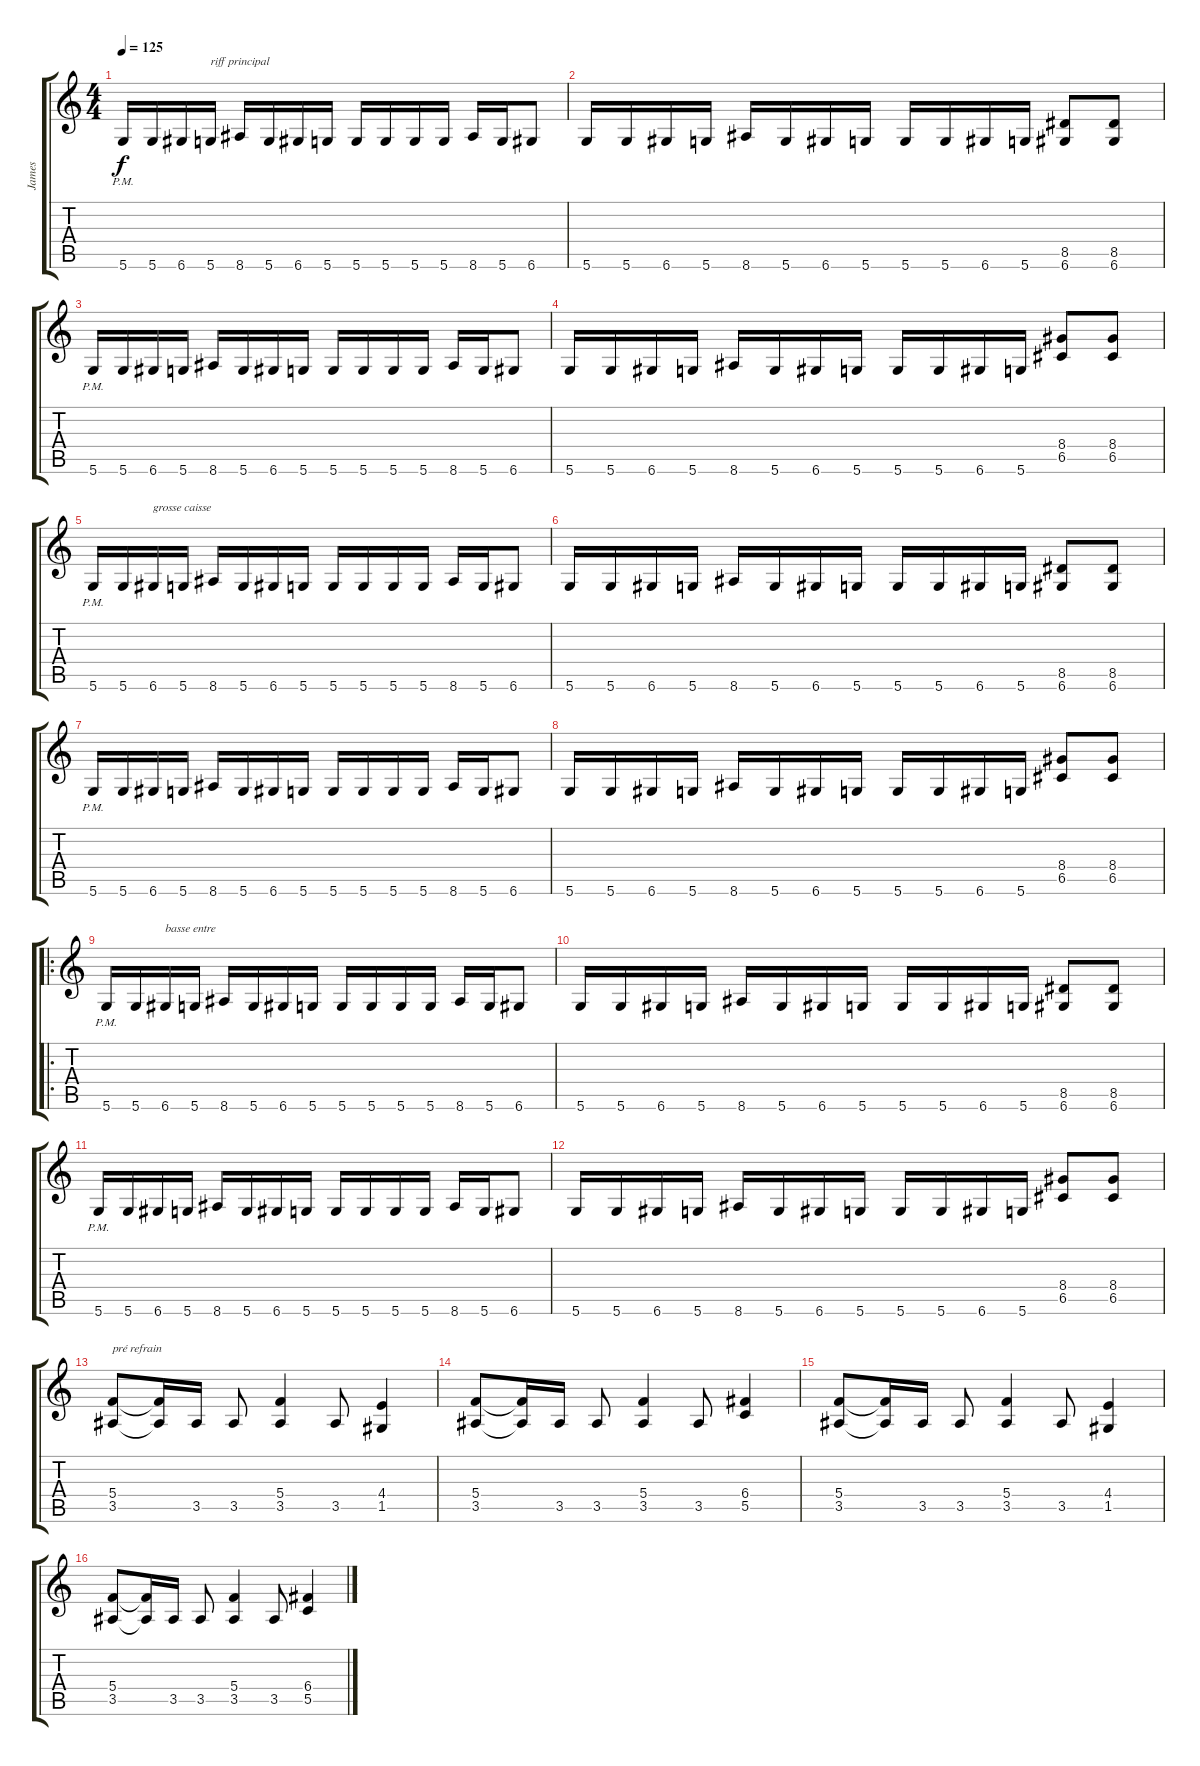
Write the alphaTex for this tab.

\track ("James" "James") {instrument distortionguitar}
\staff {score tabs}
\tuning (D4 A3 F3 C3 G2 D2) {hide}
\ts (4 4)
\tempo 125
\clef g2
\ks c
5.6{pm}.16{dy f instrument distortionguitar} 5.6.16 6.6.16 5.6.16{txt "riff principal"} 8.6.16 5.6.16 6.6.16 5.6.16 5.6.16 5.6.16 5.6.16 5.6.16 8.6.16 5.6.16 6.6.8 |
5.6.16 5.6.16 6.6.16 5.6.16 8.6.16 5.6.16 6.6.16 5.6.16 5.6.16 5.6.16 6.6.16 5.6.16 (8.5 6.6).8 (8.5 6.6).8 |
5.6{pm}.16 5.6.16 6.6.16 5.6.16 8.6.16 5.6.16 6.6.16 5.6.16 5.6.16 5.6.16 5.6.16 5.6.16 8.6.16 5.6.16 6.6.8 |
5.6.16 5.6.16 6.6.16 5.6.16 8.6.16 5.6.16 6.6.16 5.6.16 5.6.16 5.6.16 6.6.16 5.6.16 (8.4 6.5).8 (8.4 6.5).8 |
5.6{pm}.16 5.6.16 6.6.16{txt "grosse caisse"} 5.6.16 8.6.16 5.6.16 6.6.16 5.6.16 5.6.16 5.6.16 5.6.16 5.6.16 8.6.16 5.6.16 6.6.8 |
5.6.16 5.6.16 6.6.16 5.6.16 8.6.16 5.6.16 6.6.16 5.6.16 5.6.16 5.6.16 6.6.16 5.6.16 (8.5 6.6).8 (8.5 6.6).8 |
5.6{pm}.16 5.6.16 6.6.16 5.6.16 8.6.16 5.6.16 6.6.16 5.6.16 5.6.16 5.6.16 5.6.16 5.6.16 8.6.16 5.6.16 6.6.8 |
5.6.16 5.6.16 6.6.16 5.6.16 8.6.16 5.6.16 6.6.16 5.6.16 5.6.16 5.6.16 6.6.16 5.6.16 (8.4 6.5).8 (8.4 6.5).8 |
\ro
5.6{pm}.16 5.6.16 6.6.16{txt "basse entre"} 5.6.16 8.6.16 5.6.16 6.6.16 5.6.16 5.6.16 5.6.16 5.6.16 5.6.16 8.6.16 5.6.16 6.6.8 |
5.6.16 5.6.16 6.6.16 5.6.16 8.6.16 5.6.16 6.6.16 5.6.16 5.6.16 5.6.16 6.6.16 5.6.16 (8.5 6.6).8 (8.5 6.6).8 |
5.6{pm}.16 5.6.16 6.6.16 5.6.16 8.6.16 5.6.16 6.6.16 5.6.16 5.6.16 5.6.16 5.6.16 5.6.16 8.6.16 5.6.16 6.6.8 |
5.6.16 5.6.16 6.6.16 5.6.16 8.6.16 5.6.16 6.6.16 5.6.16 5.6.16 5.6.16 6.6.16 5.6.16 (8.4 6.5).8 (8.4 6.5).8 |
(5.4 3.5).8{txt "pré refrain"} (5.4{t} 3.5{t}).16 3.5.16 3.5.8 (5.4 3.5).4 3.5.8 (4.4 1.5).4 |
(5.4 3.5).8 (5.4{t} 3.5{t}).16 3.5.16 3.5.8 (5.4 3.5).4 3.5.8 (6.4 5.5).4 |
(5.4 3.5).8 (5.4{t} 3.5{t}).16 3.5.16 3.5.8 (5.4 3.5).4 3.5.8 (4.4 1.5).4 |
(5.4 3.5).8 (5.4{t} 3.5{t}).16 3.5.16 3.5.8 (5.4 3.5).4 3.5.8 (6.4 5.5).4
